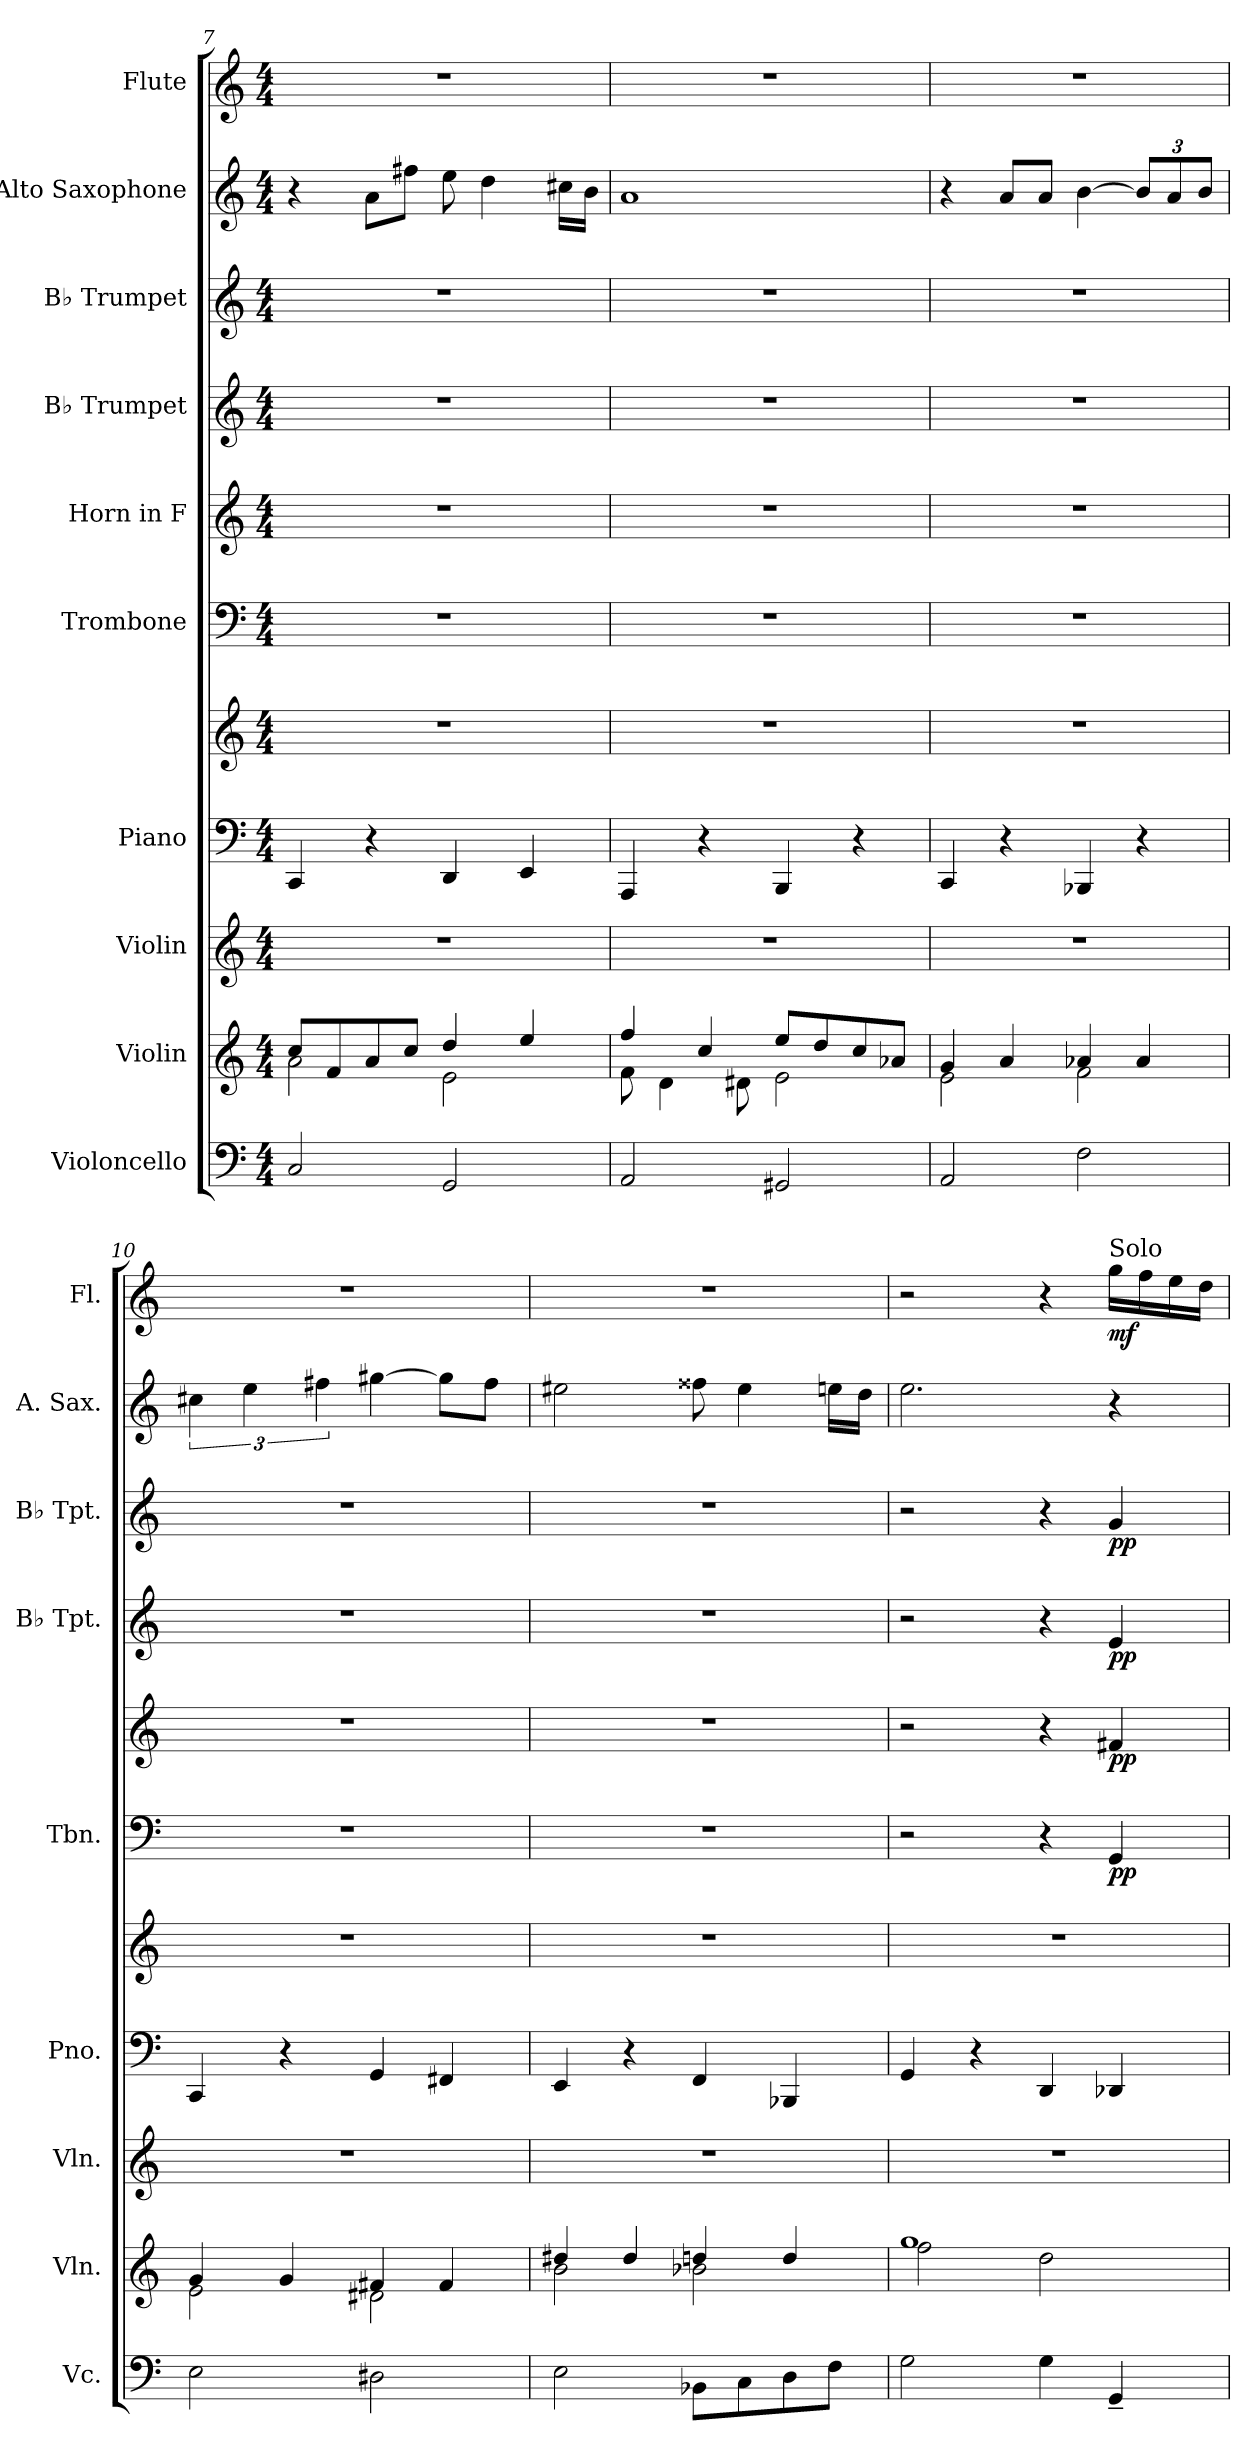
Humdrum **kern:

**kern	**kern	**kern	**kern	**kern	**kern	**dynam	**kern	**dynam	**kern	**dynam	**kern	**dynam	**kern	**kern	**dynam
*part10	*part9	*part8	*part7	*part7	*part6	*part6	*part5	*part5	*part4	*part4	*part3	*part3	*part2	*part1	*part1
*staff11	*staff10	*staff9	*staff8	*staff7	*staff6	*staff6	*staff5	*staff5	*staff4	*staff4	*staff3	*staff3	*staff2	*staff1	*staff1
*I"Violoncello	*I"Violin	*I"Violin	*I"Piano	*	*I"Trombone	*	*I"Horn in F	*	*I"B♭ Trumpet	*	*I"B♭ Trumpet	*	*I"Alto Saxophone	*I"Flute	*
*I'Vc.	*I'Vln.	*I'Vln.	*I'Pno.	*	*I'Tbn.	*	*	*	*I'B♭ Tpt.	*	*I'B♭ Tpt.	*	*I'A. Sax.	*I'Fl.	*
*clefF4	*clefG2	*clefG2	*clefF4	*clefG2	*clefF4	*	*clefG2	*	*clefG2	*	*clefG2	*	*clefG2	*clefG2	*
*	*	*	*	*	*	*	*ITrd4c7	*	*ITrd1c2	*	*ITrd1c2	*	*ITrd5c9	*	*
*k[]	*k[]	*k[]	*k[]	*k[]	*k[]	*	*k[b-]	*	*k[b-e-]	*	*k[b-e-]	*	*k[b-e-a-]	*k[]	*
*M4/4	*M4/4	*M4/4	*M4/4	*M4/4	*M4/4	*	*M4/4	*	*M4/4	*	*M4/4	*	*M4/4	*M4/4	*
=7	=7	=7	=7	=7	=7	=7	=7	=7	=7	=7	=7	=7	=7	=7	=7
*	*^	*	*	*	*	*	*	*	*	*	*	*	*	*	*
2C/	8cc/L	2a\	1r	4CC/	1r	1r	.	1r	.	1r	.	1r	.	4r	1r	.
.	8f/	.	.	.	.	.	.	.	.	.	.	.	.	.	.	.
.	8a/	.	.	4r	.	.	.	.	.	.	.	.	.	8c\L	.	.
.	8cc/J	.	.	.	.	.	.	.	.	.	.	.	.	8an\J	.	.
2GG/	4dd/	2e\	.	4DD/	.	.	.	.	.	.	.	.	.	8g\	.	.
.	.	.	.	.	.	.	.	.	.	.	.	.	.	4f\	.	.
.	4ee/	.	.	4EE/	.	.	.	.	.	.	.	.	.	.	.	.
.	.	.	.	.	.	.	.	.	.	.	.	.	.	16en\LL	.	.
.	.	.	.	.	.	.	.	.	.	.	.	.	.	16d\JJ	.	.
=8	=8	=8	=8	=8	=8	=8	=8	=8	=8	=8	=8	=8	=8	=8	=8	=8
2AA/	4ff/	8f\	1r	4AAA/	1r	1r	.	1r	.	1r	.	1r	.	1c	1r	.
.	.	4d\	.	.	.	.	.	.	.	.	.	.	.	.	.	.
.	4cc/	.	.	4r	.	.	.	.	.	.	.	.	.	.	.	.
.	.	8d#X\	.	.	.	.	.	.	.	.	.	.	.	.	.	.
2GG#X/	8ee/L	2e\	.	4BBB/	.	.	.	.	.	.	.	.	.	.	.	.
.	8dd/	.	.	.	.	.	.	.	.	.	.	.	.	.	.	.
.	8cc/	.	.	4r	.	.	.	.	.	.	.	.	.	.	.	.
.	8a-X/J	.	.	.	.	.	.	.	.	.	.	.	.	.	.	.
!!LO:PB:g=z
=9	=9	=9	=9	=9	=9	=9	=9	=9	=9	=9	=9	=9	=9	=9	=9	=9
2AA/	4g/	2e\	1r	4CC/	1r	1r	.	1r	.	1r	.	1r	.	4r	1r	.
.	4a/	.	.	4r	.	.	.	.	.	.	.	.	.	8c/L	.	.
.	.	.	.	.	.	.	.	.	.	.	.	.	.	8c/J	.	.
2F\	4a-X/	2f\	.	4BBB-X/	.	.	.	.	.	.	.	.	.	[4d\	.	.
*	*	*	*	*	*	*	*	*	*	*	*	*	*	*Xbrackettup	*	*
.	4a-/	.	.	4r	.	.	.	.	.	.	.	.	.	12d/L]	.	.
.	.	.	.	.	.	.	.	.	.	.	.	.	.	12c/	.	.
.	.	.	.	.	.	.	.	.	.	.	.	.	.	12d/J	.	.
=10	=10	=10	=10	=10	=10	=10	=10	=10	=10	=10	=10	=10	=10	=10	=10	=10
*	*	*	*	*	*	*	*	*	*	*	*	*	*	*brackettup	*	*
2E\	4g/	2e\	1r	4CC/	1r	1r	.	1r	.	1r	.	1r	.	6en\	1r	.
.	.	.	.	.	.	.	.	.	.	.	.	.	.	6g\	.	.
.	4g/	.	.	4r	.	.	.	.	.	.	.	.	.	.	.	.
.	.	.	.	.	.	.	.	.	.	.	.	.	.	6an\	.	.
2D#X\	4f#X/	2d#X\	.	4GG/	.	.	.	.	.	.	.	.	.	[4bn\	.	.
.	4f#/	.	.	4FF#X/	.	.	.	.	.	.	.	.	.	8b\L]	.	.
.	.	.	.	.	.	.	.	.	.	.	.	.	.	8a\J	.	.
=11	=11	=11	=11	=11	=11	=11	=11	=11	=11	=11	=11	=11	=11	=11	=11	=11
2E\	4dd#X/	2b\	1r	4EE/	1r	1r	.	1r	.	1r	.	1r	.	2g#X\	1r	.
.	4dd#/	.	.	4r	.	.	.	.	.	.	.	.	.	.	.	.
8BB-X\L	4ddn/	2b-X\	.	4FF/	.	.	.	.	.	.	.	.	.	8a#X\	.	.
8C\	.	.	.	.	.	.	.	.	.	.	.	.	.	4g#\	.	.
8D\	4dd/	.	.	4BBB-X/	.	.	.	.	.	.	.	.	.	.	.	.
8F\J	.	.	.	.	.	.	.	.	.	.	.	.	.	16gn\LL	.	.
.	.	.	.	.	.	.	.	.	.	.	.	.	.	16f\JJ	.	.
=12	=12	=12	=12	=12	=12	=12	=12	=12	=12	=12	=12	=12	=12	=12	=12	=12
2G\	1gg	2ff\	1r	4GG/	1r	2r	.	2r	.	2r	.	2r	.	2.g\	2r	.
.	.	.	.	4r	.	.	.	.	.	.	.	.	.	.	.	.
4G\	.	2dd\	.	4DD/	.	4r	.	4r	.	4r	.	4r	.	.	4r	.
!	!	!	!	!	!	!	!	!	!	!	!	!	!	!	!LO:TX:a:t=Solo	!
!	!	!	!	!	!	!	!LO:DY:b	!	!LO:DY:b	!	!LO:DY:b	!	!LO:DY:b	!	!	!LO:DY:b
4GG~/	.	.	.	4DD-X/	.	4GG/	pp	4Bn/	pp	4d/	pp	4f/	pp	4r	16gg\LL	mf
.	.	.	.	.	.	.	.	.	.	.	.	.	.	.	16ff\	.
.	.	.	.	.	.	.	.	.	.	.	.	.	.	.	16ee\	.
.	.	.	.	.	.	.	.	.	.	.	.	.	.	.	16dd\JJ	.
*	*v	*v	*	*	*	*	*	*	*	*	*	*	*	*	*	*
=	=	=	=	=	=	=	=	=	=	=	=	=	=	=	=
*-	*-	*-	*-	*-	*-	*-	*-	*-	*-	*-	*-	*-	*-	*-	*-
